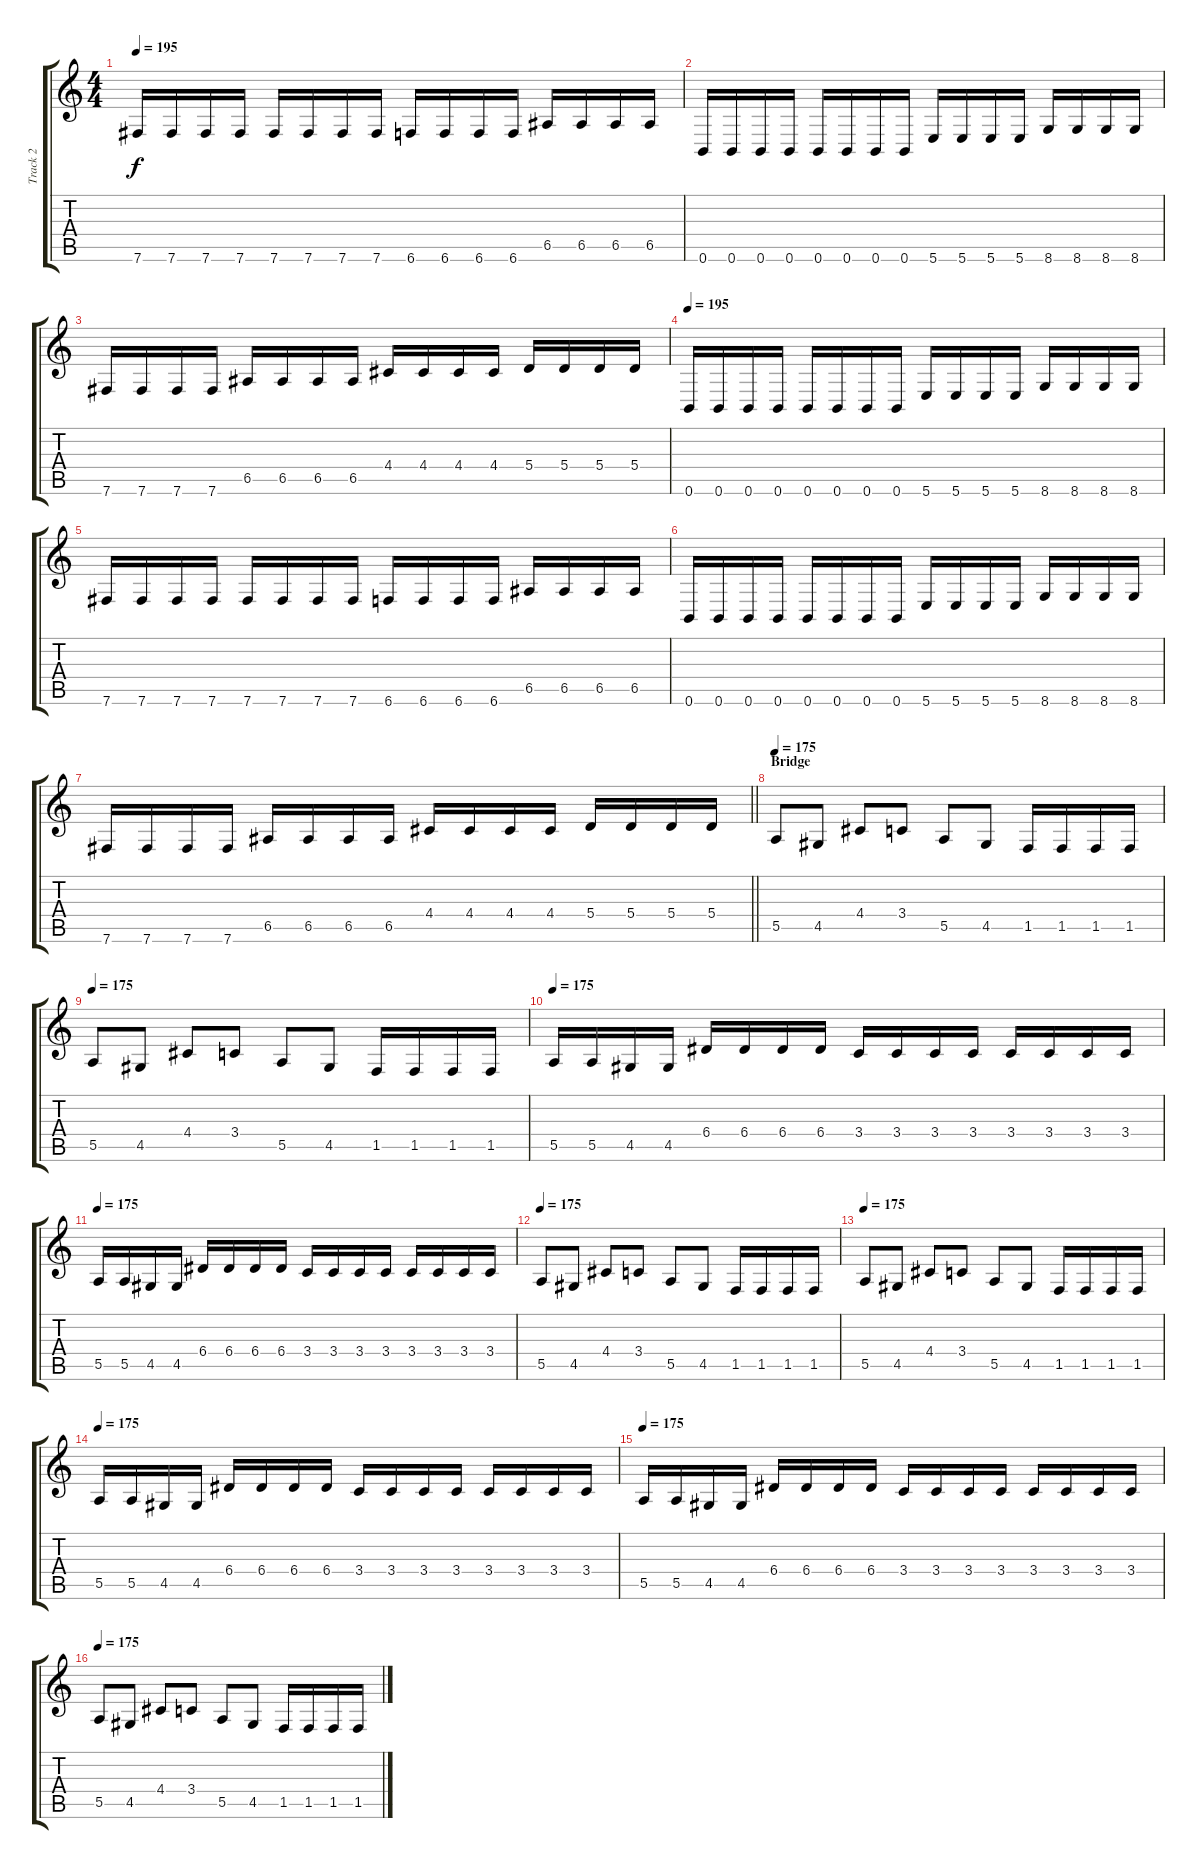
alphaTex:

\track ("Track 2" "Track 2") {instrument distortionguitar}
\staff {score tabs}
\tuning (B3 Gb3 D3 A2 E2 B1) {hide}
\ts (4 4)
\tempo 195
\clef g2
\ks c
7.6.16{dy f} 7.6.16 7.6.16 7.6.16 7.6.16 7.6.16 7.6.16 7.6.16 6.6.16 6.6.16 6.6.16 6.6.16 6.5.16 6.5.16 6.5.16 6.5.16 |
0.6.16 0.6.16 0.6.16 0.6.16 0.6.16 0.6.16 0.6.16 0.6.16 5.6.16 5.6.16 5.6.16 5.6.16 8.6.16 8.6.16 8.6.16 8.6.16 |
7.6.16 7.6.16 7.6.16 7.6.16 6.5.16 6.5.16 6.5.16 6.5.16 4.4.16 4.4.16 4.4.16 4.4.16 5.4.16 5.4.16 5.4.16 5.4.16 |
\tempo 195
0.6.16 0.6.16 0.6.16 0.6.16 0.6.16 0.6.16 0.6.16 0.6.16 5.6.16 5.6.16 5.6.16 5.6.16 8.6.16 8.6.16 8.6.16 8.6.16 |
7.6.16 7.6.16 7.6.16 7.6.16 7.6.16 7.6.16 7.6.16 7.6.16 6.6.16 6.6.16 6.6.16 6.6.16 6.5.16 6.5.16 6.5.16 6.5.16 |
0.6.16 0.6.16 0.6.16 0.6.16 0.6.16 0.6.16 0.6.16 0.6.16 5.6.16 5.6.16 5.6.16 5.6.16 8.6.16 8.6.16 8.6.16 8.6.16 |
\barLineRight lightlight
7.6.16 7.6.16 7.6.16 7.6.16 6.5.16 6.5.16 6.5.16 6.5.16 4.4.16 4.4.16 4.4.16 4.4.16 5.4.16 5.4.16 5.4.16 5.4.16 |
\section ("" "Bridge")
\tempo 175
5.5.8 4.5.8 4.4.8 3.4.8 5.5.8 4.5.8 1.5.16 1.5.16 1.5.16 1.5.16 |
\tempo 175
5.5.8 4.5.8 4.4.8 3.4.8 5.5.8 4.5.8 1.5.16 1.5.16 1.5.16 1.5.16 |
\tempo 175
5.5.16 5.5.16 4.5.16 4.5.16 6.4.16 6.4.16 6.4.16 6.4.16 3.4.16 3.4.16 3.4.16 3.4.16 3.4.16 3.4.16 3.4.16 3.4.16 |
\tempo 175
5.5.16 5.5.16 4.5.16 4.5.16 6.4.16 6.4.16 6.4.16 6.4.16 3.4.16 3.4.16 3.4.16 3.4.16 3.4.16 3.4.16 3.4.16 3.4.16 |
\tempo 175
5.5.8 4.5.8 4.4.8 3.4.8 5.5.8 4.5.8 1.5.16 1.5.16 1.5.16 1.5.16 |
\tempo 175
5.5.8 4.5.8 4.4.8 3.4.8 5.5.8 4.5.8 1.5.16 1.5.16 1.5.16 1.5.16 |
\tempo 175
5.5.16 5.5.16 4.5.16 4.5.16 6.4.16 6.4.16 6.4.16 6.4.16 3.4.16 3.4.16 3.4.16 3.4.16 3.4.16 3.4.16 3.4.16 3.4.16 |
\tempo 175
5.5.16 5.5.16 4.5.16 4.5.16 6.4.16 6.4.16 6.4.16 6.4.16 3.4.16 3.4.16 3.4.16 3.4.16 3.4.16 3.4.16 3.4.16 3.4.16 |
\tempo 175
5.5.8 4.5.8 4.4.8 3.4.8 5.5.8 4.5.8 1.5.16 1.5.16 1.5.16 1.5.16
